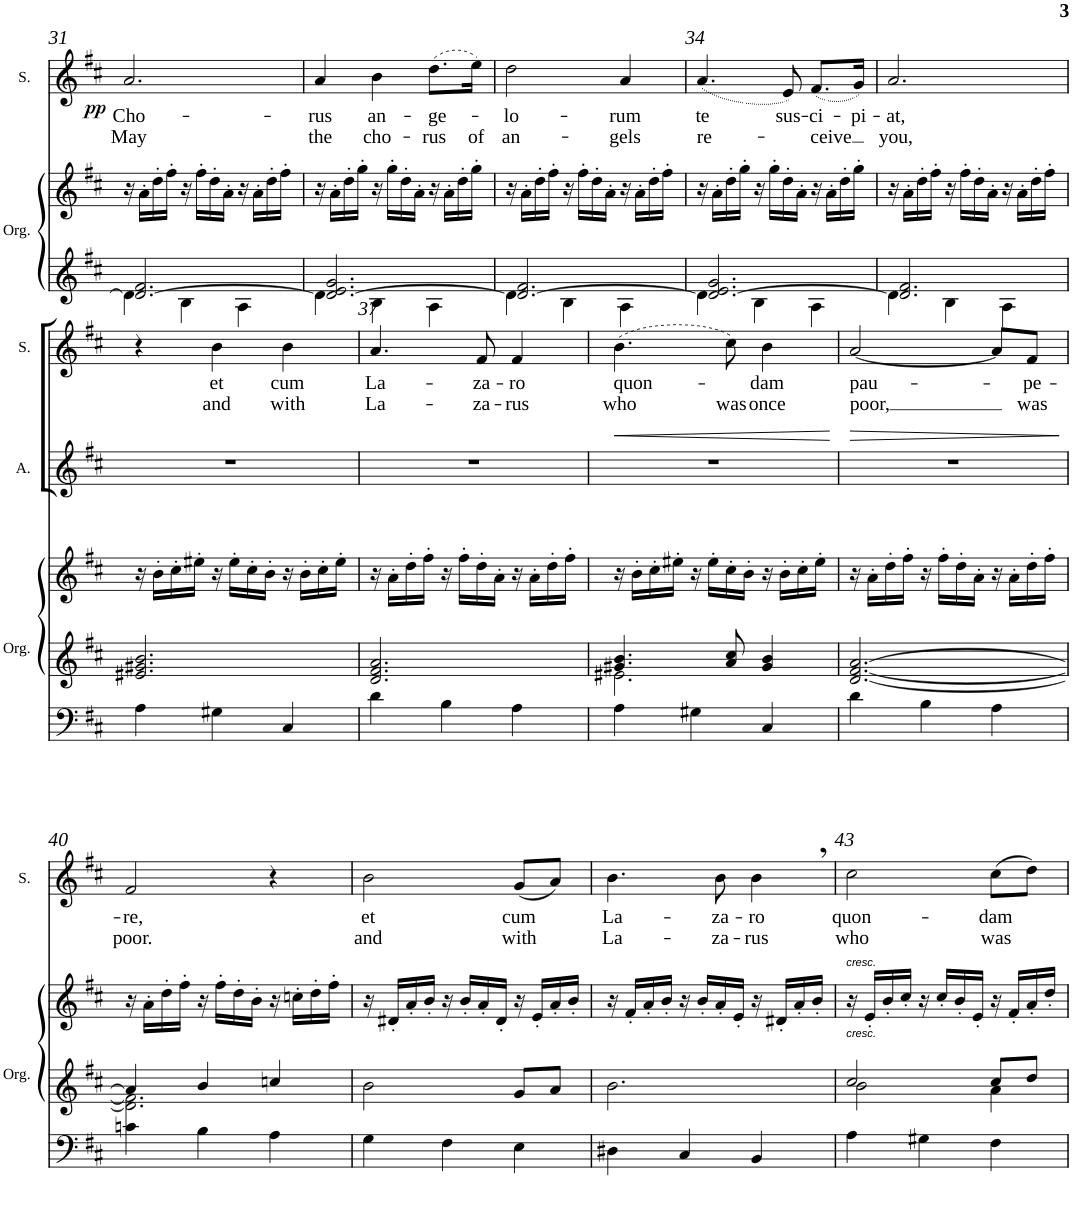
**kern	**kern	**kern	**kern	**text	**text	**dynam
*part2	*part2	*part2	*part1	*part1	*part1	*part1
*staff4	*staff3	*staff2	*staff1	*staff1	*staff1	*staff1
*I"Organ	*	*	*I"Soprano	*	*	*
*I'Org.	*	*	*I'S.	*	*	*
!!LO:PB:g=z
*clefF4	*clefG2	*clefG2	*clefG2	*	*	*
*k[f#c#]	*k[f#c#]	*k[f#c#]	*k[f#c#]	*	*	*
*D:	*D:	*D:	*D:	*	*	*
*M3/4	*M3/4	*M3/4	*M3/4	*	*	*
=31	=31	=31	=31	=31	=31	=31
*	*^	*	*	*	*	*
!	!	!	!	!	!LO:LY:b	!LO:LY:b	!LO:DY:b
2.r	2.d/_ 2.f#/	4d\	16r	2.a/	Cho-	May	pp
.	.	.	16a'\LL	.	.	.	.
.	.	.	16dd'\	.	.	.	.
.	.	.	16ff#'\JJ	.	.	.	.
.	.	4B\	16r	.	.	.	.
.	.	.	16ff#'\LL	.	.	.	.
.	.	.	16dd'\	.	.	.	.
.	.	.	16a'\JJ	.	.	.	.
.	.	4A\	16r	.	.	.	.
.	.	.	16a'\LL	.	.	.	.
.	.	.	16dd'\	.	.	.	.
.	.	.	16ff#'\JJ	.	.	.	.
=32	=32	=32	=32	=32	=32	=32	=32
!	!	!	!	!	!LO:LY:b	!LO:LY:b	!
2.r	2.d/_ 2.e/ 2.g/	4d\	16r	4a/	-rus	the	.
.	.	.	16a'\LL	.	.	.	.
.	.	.	16dd'\	.	.	.	.
.	.	.	16gg'\JJ	.	.	.	.
!	!	!	!	!	!LO:LY:b	!LO:LY:b	!
.	.	4B\	16r	4b\	an-	cho-	.
.	.	.	16gg'\LL	.	.	.	.
.	.	.	16dd'\	.	.	.	.
.	.	.	16a'\JJ	.	.	.	.
!	!	!	!	!	!LO:LY:b	!LO:LY:b	!
.	.	4A\	16r	(8.dd\L	-ge-	-rus	.
.	.	.	16a'\LL	.	.	.	.
.	.	.	16dd'\	.	.	.	.
!	!	!	!	!	!	!LO:LY:b	!
.	.	.	16gg'\JJ	16ee\Jk)	.	of	.
=33	=33	=33	=33	=33	=33	=33	=33
!	!	!	!	!	!LO:LY:b	!LO:LY:b	!
2.r	2.d/_ 2.f#/	4d\	16r	2dd\	-lo-	-an-	.
.	.	.	16a'\LL	.	.	.	.
.	.	.	16dd'\	.	.	.	.
.	.	.	16ff#'\JJ	.	.	.	.
.	.	4B\	16r	.	.	.	.
.	.	.	16ff#'\LL	.	.	.	.
.	.	.	16dd'\	.	.	.	.
.	.	.	16a'\JJ	.	.	.	.
!	!	!	!	!	!LO:LY:b	!LO:LY:b	!
.	.	4A\	16r	4a/	-rum	-gels	.
.	.	.	16a'\LL	.	.	.	.
.	.	.	16dd'\	.	.	.	.
.	.	.	16ff#'\JJ	.	.	.	.
=34	=34	=34	=34	=34	=34	=34	=34
!	!	!	!	!	!LO:LY:b	!LO:LY:b	!
2.r	2.d/_ 2.e/ 2.g/	4d\	16r	(4.a/	te	-re-	.
.	.	.	16a'\LL	.	.	.	.
.	.	.	16dd'\	.	.	.	.
.	.	.	16gg'\JJ	.	.	.	.
.	.	4B\	16r	.	.	.	.
.	.	.	16gg'\LL	.	.	.	.
!	!	!	!	!	!LO:LY:b	!	!
.	.	.	16dd'\	8e/)	sus-	.	.
.	.	.	16a'\JJ	.	.	.	.
!	!	!	!	!	!LO:LY:b	!LO:LY:b	!
.	.	4A\	16r	(8.f#/L	-ci-	-ceive	.
.	.	.	16a'\LL	.	.	.	.
.	.	.	16dd'\	.	.	.	.
!	!	!	!	!	!LO:LY:b	!	!
.	.	.	16gg'\JJ	16g/Jk)	-pi-	.	.
=35	=35	=35	=35	=35	=35	=35	=35
!	!	!	!	!	!LO:LY:b	!LO:LY:b	!
2.r	2.d/] 2.f#/	4d\	16r	2.a/	-at,	you,	.
.	.	.	16a'\LL	.	.	.	.
.	.	.	16dd'\	.	.	.	.
.	.	.	16ff#'\JJ	.	.	.	.
.	.	4B\	16r	.	.	.	.
.	.	.	16ff#'\LL	.	.	.	.
.	.	.	16dd'\	.	.	.	.
.	.	.	16a'\JJ	.	.	.	.
.	.	4A\	16r	.	.	.	.
.	.	.	16a'\LL	.	.	.	.
.	.	.	16dd'\	.	.	.	.
.	.	.	16ff#'\JJ	.	.	.	.
*	*v	*v	*	*	*	*	*
!!LO:LB:g=z
=36	=36	=36	=36	=36	=36	=36
4A\	2.e#X/ 2.g#X/ 2.b/	16r	4r	.	.	.
.	.	16b'\LL	.	.	.	.
.	.	16cc#'\	.	.	.	.
.	.	16ee#X'\JJ	.	.	.	.
!	!	!	!	!LO:LY:b	!LO:LY:b	!
4G#X\	.	16r	4b\	et	and	.
.	.	16ee#'\LL	.	.	.	.
.	.	16cc#'\	.	.	.	.
.	.	16b'\JJ	.	.	.	.
!	!	!	!	!LO:LY:b	!LO:LY:b	!
4C#/	.	16r	4b\	cum	with	.
.	.	16b'\LL	.	.	.	.
.	.	16cc#'\	.	.	.	.
.	.	16ee#'\JJ	.	.	.	.
=37	=37	=37	=37	=37	=37	=37
!	!	!	!	!LO:LY:b	!LO:LY:b	!
4d\	2.d/ 2.f#/ 2.a/	16r	4.a/	La-	La-	.
.	.	16a'\LL	.	.	.	.
.	.	16dd'\	.	.	.	.
.	.	16ff#'\JJ	.	.	.	.
4B\	.	16r	.	.	.	.
.	.	16ff#'\LL	.	.	.	.
!	!	!	!	!LO:LY:b	!LO:LY:b	!
.	.	16dd'\	8f#/	-za-	-za-	.
.	.	16a'\JJ	.	.	.	.
!	!	!	!	!LO:LY:b	!LO:LY:b	!
4A\	.	16r	4f#/	-ro	-rus	.
.	.	16a'\LL	.	.	.	.
.	.	16dd'\	.	.	.	.
.	.	16ff#'\JJ	.	.	.	.
=38	=38	=38	=38	=38	=38	=38
*	*^	*	*	*	*	*
!	!	!	!	!	!LO:LY:b	!LO:LY:b	!
4A\	4.g#X/ 4.b/	2.e#X\	16r	(4.b\	quon-	who	.
.	.	.	16b'\LL	.	.	.	.
.	.	.	16cc#'\	.	.	.	.
.	.	.	16ee#X'\JJ	.	.	.	.
4G#X\	.	.	16r	.	.	.	.
.	.	.	16ee#'\LL	.	.	.	.
!	!	!	!	!	!	!LO:LY:b	!
.	8a/ 8cc#/	.	16cc#'\	8cc#\)	.	was	.
.	.	.	16b'\JJ	.	.	.	.
!	!	!	!	!	!LO:LY:b	!LO:LY:b	!
4C#/	4g#/ 4b/	.	16r	4b\	-dam	once	.
.	.	.	16b'\LL	.	.	.	.
.	.	.	16cc#'\	.	.	.	.
.	.	.	16ee#'\JJ	.	.	.	.
*	*v	*v	*	*	*	*	*
=39	=39	=39	=39	=39	=39	=39
!	!	!	!	!LO:LY:b	!LO:LY:b	!
4d\	[2.d/ [2.f#/ [2.a/	16r	[2a/	pau-	poor,	.
.	.	16a'\LL	.	.	.	.
.	.	16dd'\	.	.	.	.
.	.	16ff#'\JJ	.	.	.	.
4B\	.	16r	.	.	.	.
.	.	16ff#'\LL	.	.	.	.
.	.	16dd'\	.	.	.	.
.	.	16a'\JJ	.	.	.	.
4A\	.	16r	8a/L]	.	.	.
.	.	16a'\LL	.	.	.	.
!	!	!	!	!LO:LY:b	!LO:LY:b	!
.	.	16dd'\	8f#/J	-pe-	was	.
.	.	16ff#'\JJ	.	.	.	.
!!LO:LB:g=z
=40	=40	=40	=40	=40	=40	=40
*	*^	*	*	*	*	*
!	!	!	!	!	!LO:LY:b	!LO:LY:b	!
4cn\	4a/]	2.d\] 2.f#\]	16r	2f#/	-re,	poor.	.
.	.	.	16a'\LL	.	.	.	.
.	.	.	16dd'\	.	.	.	.
.	.	.	16ff#'\JJ	.	.	.	.
4B\	4b/	.	16r	.	.	.	.
.	.	.	16ff#'\LL	.	.	.	.
.	.	.	16dd'\	.	.	.	.
.	.	.	16b'\JJ	.	.	.	.
4A\	4ccn/	.	16r	4r	.	.	.
.	.	.	16ccn'\LL	.	.	.	.
.	.	.	16dd'\	.	.	.	.
.	.	.	16ff#'\JJ	.	.	.	.
*	*v	*v	*	*	*	*	*
=41	=41	=41	=41	=41	=41	=41
!	!	!	!	!LO:LY:b	!LO:LY:b	!
4G\	2b\	16r	2b\	et	and	.
.	.	16d#X'/LL	.	.	.	.
.	.	16a'/	.	.	.	.
.	.	16b'/JJ	.	.	.	.
4F#\	.	16r	.	.	.	.
.	.	16b'/LL	.	.	.	.
.	.	16a'/	.	.	.	.
.	.	16d#'/JJ	.	.	.	.
!	!	!	!	!LO:LY:b	!LO:LY:b	!
4E\	8g/L	16r	(8g/L	cum	with	.
.	.	16e'/LL	.	.	.	.
.	8a/J	16a'/	8a/J)	.	.	.
.	.	16b'/JJ	.	.	.	.
=42	=42	=42	=42	=42	=42	=42
!	!	!	!	!LO:LY:b	!LO:LY:b	!
4D#X\	2.b\	16r	4.b\	La-	La-	.
.	.	16f#'/LL	.	.	.	.
.	.	16a'/	.	.	.	.
.	.	16b'/JJ	.	.	.	.
4C#/	.	16r	.	.	.	.
.	.	16b'/LL	.	.	.	.
!	!	!	!	!LO:LY:b	!LO:LY:b	!
.	.	16a'/	8b\	-za-	-za-	.
.	.	16e'/JJ	.	.	.	.
!	!	!	!	!LO:LY:b	!LO:LY:b	!
4BB/	.	16r	4b,\	-ro	-rus	.
.	.	16d#X'/LL	.	.	.	.
.	.	16a'/	.	.	.	.
.	.	16b'/JJ	.	.	.	.
=43	=43	=43	=43	=43	=43	=43
*	*^	*	*	*	*	*
!	!	!	!	!LO:TX:b:i:t=cresc.	!	!	!
!	!	!	!LO:TX:b:i:t=cresc.	!	!	!	!
!	!	!	!	!	!LO:LY:b	!LO:LY:b	!
4A\	2cc#/	2b\	16r	2cc#\	quon-	who	.
.	.	.	16e'/LL	.	.	.	.
.	.	.	16b'/	.	.	.	.
.	.	.	16cc#'/JJ	.	.	.	.
4G#X\	.	.	16r	.	.	.	.
.	.	.	16cc#'/LL	.	.	.	.
.	.	.	16b'/	.	.	.	.
.	.	.	16e'/JJ	.	.	.	.
!	!	!	!	!	!LO:LY:b	!LO:LY:b	!
4F#\	8cc#/L	4a\	16r	(8cc#\L	-dam	was	.
.	.	.	16f#'/LL	.	.	.	.
.	8dd/J	.	16a'/	8dd\J)	.	.	.
.	.	.	16dd'/JJ	.	.	.	.
*	*v	*v	*	*	*	*	*
=	=	=	=	=	=	=
*-	*-	*-	*-	*-	*-	*-
